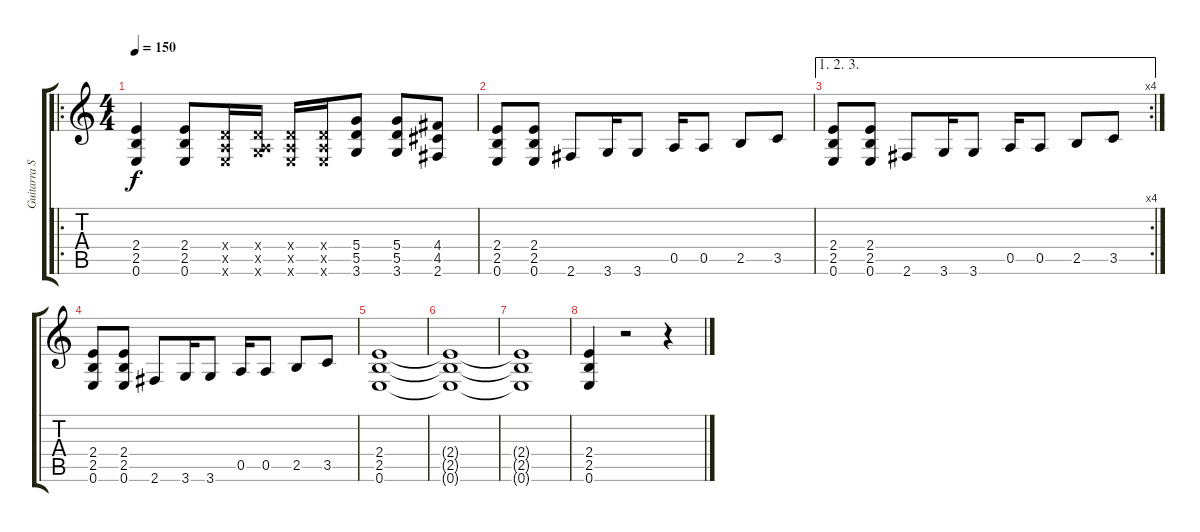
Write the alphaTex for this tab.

\track ("Guitarra Solo" "Guitarra S") {instrument distortionguitar}
\staff {score tabs}
\tuning (E4 B3 G3 D3 A2 E2) {hide}
\ro
\ts (4 4)
\tempo 150
\clef g2
\ks c
(2.4 2.5 0.6).4{dy f} (2.4 2.5 0.6).8 (0.4{x} 0.5{x} 0.6{x}).16 (0.4{x} 0.5{x} 3.6{x}).16 (0.4{x} 0.5{x} 0.6{x}).16 (0.4{x} 0.5{x} 0.6{x}).16 (5.4 5.5 3.6).8 (5.4 5.5 3.6).8 (4.4 4.5 2.6).8 |
(2.4 2.5 0.6).8 (2.4 2.5 0.6).8 2.6.8 3.6.16 3.6.8 0.5.16 0.5.8 2.5.8 3.5.8 |
\ae (1 2 3)
\rc 4
(2.4 2.5 0.6).8 (2.4 2.5 0.6).8 2.6.8 3.6.16 3.6.8 0.5.16 0.5.8 2.5.8 3.5.8 |
(2.4 2.5 0.6).8 (2.4 2.5 0.6).8 2.6.8 3.6.16 3.6.8 0.5.16 0.5.8 2.5.8 3.5.8 |
(2.4 2.5 0.6).1 |
(2.4{t} 2.5{t} 0.6{t}).1 |
(2.4{t} 2.5{t} 0.6{t}).1 |
(2.4 2.5 0.6).4 r.2 r.4
